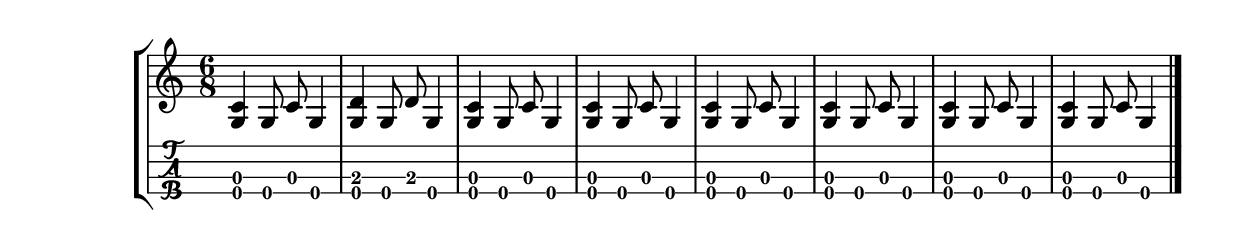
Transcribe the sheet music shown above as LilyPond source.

\version "2.18.2"
RH = #rightHandFinger

%--- Configuración ---%
\layout{
	\context {
		\TabStaff
		stringTunings = \stringTuning <g c' e' a'>
	}
}

%--- Introducción de las notas ---%
notas = \relative c' {

\numericTimeSignature
\time 6/8
	<c g>4 g8 c8 g4 |
	<d' g,>4 g,8 d'8 g,4 |
	<c g>4 g8 c g4 |
	<c g>4 g8 c g4 |
	<c g>4 g8 c g4 |
	<c g>4 g8 c g4 |
	<c g>4 g8 c g4 |
	<c g>4 g8 c g4 |
	\bar "|."
}

%--- Partitura ---%
\score {
	\new StaffGroup	
	<<
		\new Staff \notas
		\new TabStaff \notas
	>>
}
